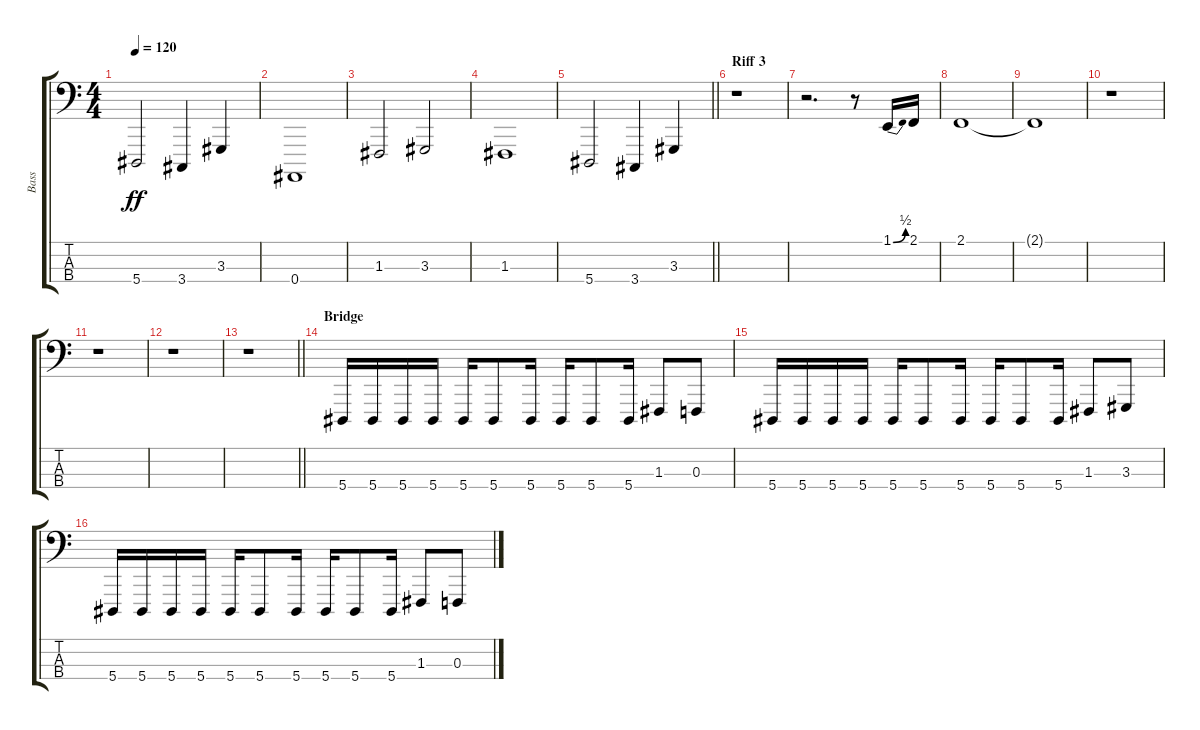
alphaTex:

\track ("Bass" "Bass") {instrument cello}
\staff {score tabs}
\tuning (Eb2 Bb1 F1 Bb0) {hide}
\ts (4 4)
\tempo 120
\clef f4
\ks c
5.4.2{dy ff} 3.4.4 3.3.4 |
0.4.1 |
1.3.2 3.3.2 |
1.3.1 |
\barLineRight lightlight
5.4.2 3.4.4 3.3.4 |
\section ("" "Riff 3")
r.1 |
r.2{d} r.8 1.1{be (bend 0 0 60 2)}.16 2.1.16 |
2.1.1{volume 0} |
2.1{t}.1 |
r.1 |
r.1 |
r.1 |
\barLineRight lightlight
r.1{volume 16} |
\section ("" "Bridge")
5.4.16 5.4.16 5.4.16 5.4.16 5.4.16 5.4.8 5.4.16 5.4.16 5.4.8 5.4.16 1.3.8 0.3.8 |
5.4.16 5.4.16 5.4.16 5.4.16 5.4.16 5.4.8 5.4.16 5.4.16 5.4.8 5.4.16 1.3.8 3.3.8 |
5.4.16 5.4.16 5.4.16 5.4.16 5.4.16 5.4.8 5.4.16 5.4.16 5.4.8 5.4.16 1.3.8 0.3.8
